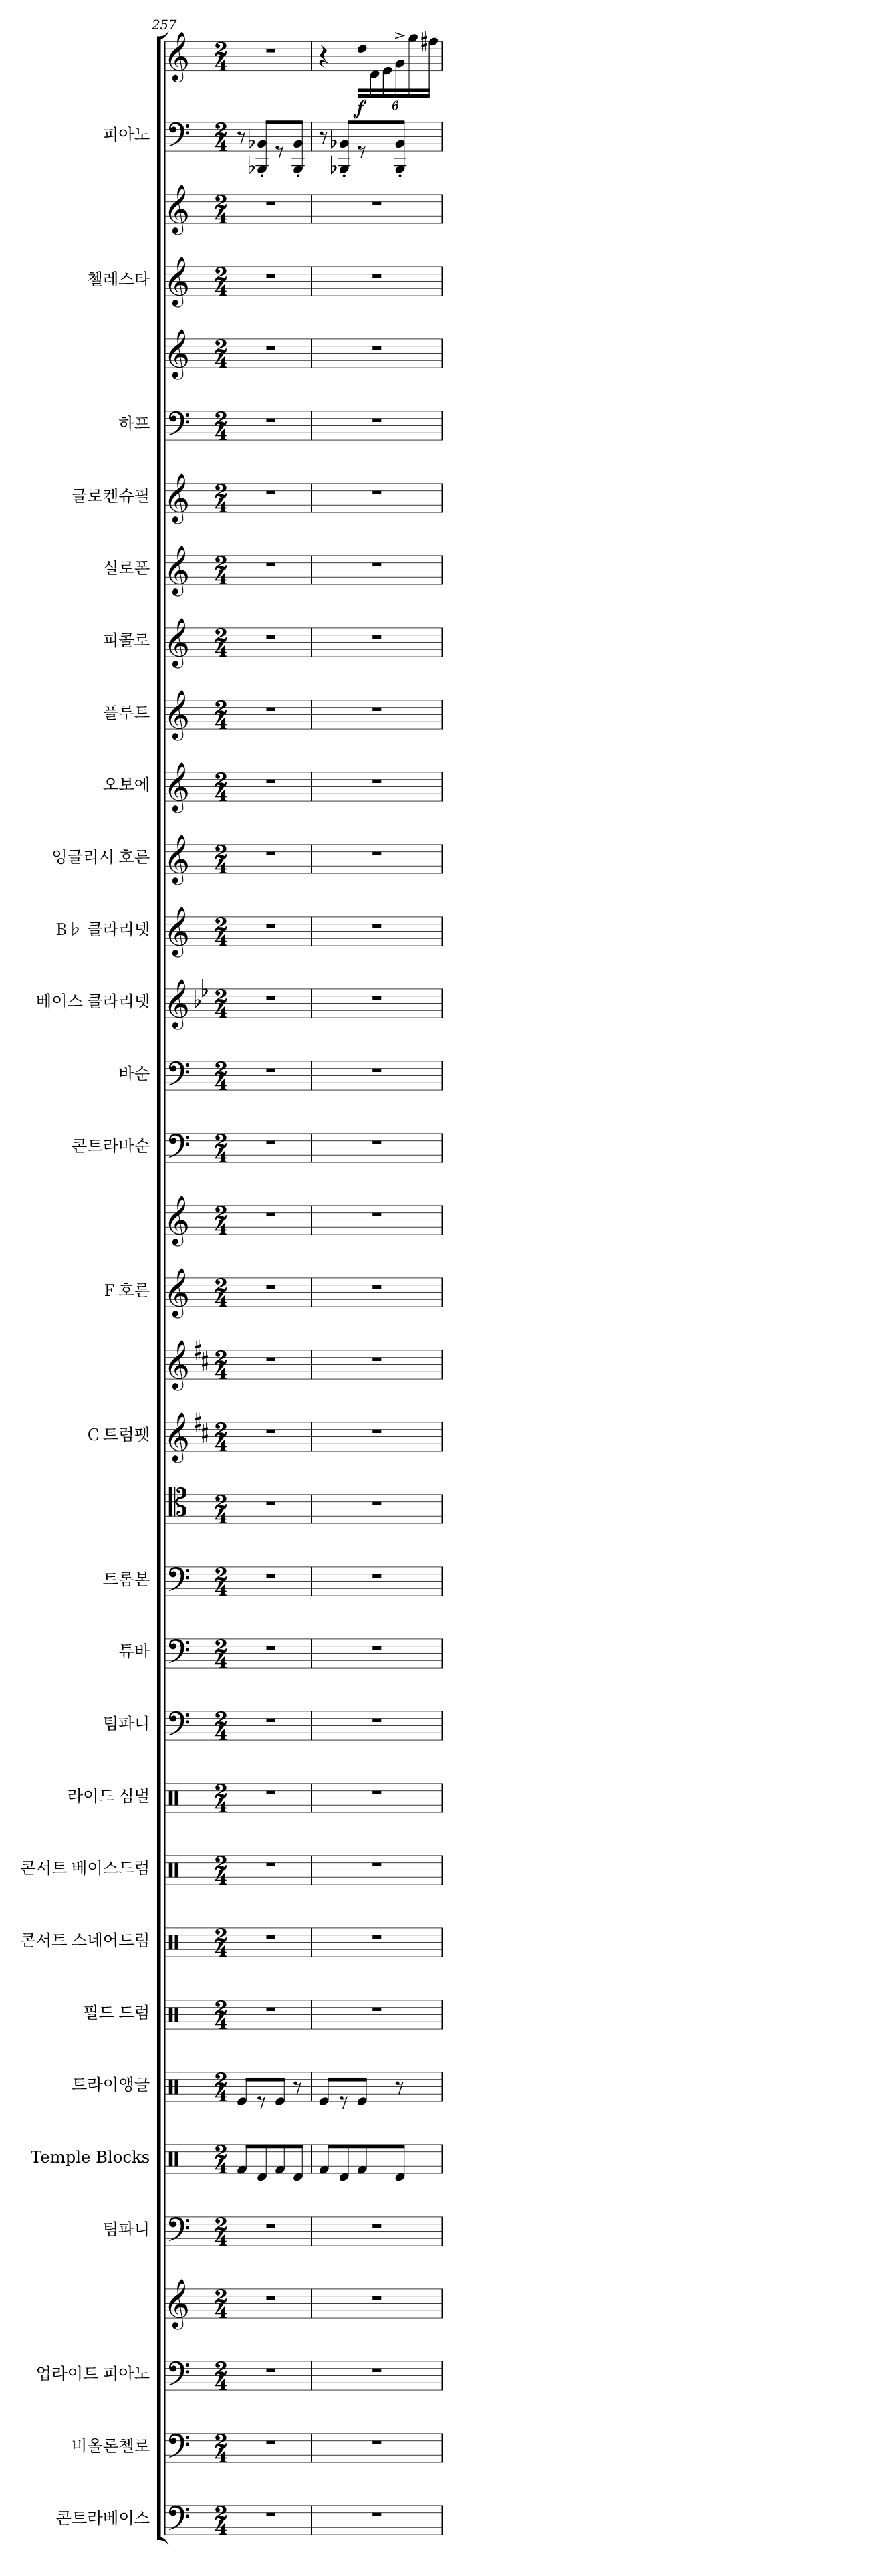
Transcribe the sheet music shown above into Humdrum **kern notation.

**kern	**kern	**kern	**kern	**kern	**kern	**kern	**kern	**kern	**kern	**kern	**kern	**kern	**kern	**kern	**kern	**kern	**kern	**kern	**kern	**kern	**kern	**kern	**kern	**kern	**kern	**kern	**kern	**kern	**kern	**kern	**kern	**kern	**kern	**kern	**dynam
*part28	*part27	*part26	*part26	*part25	*part24	*part23	*part22	*part21	*part20	*part19	*part18	*part17	*part16	*part16	*part15	*part15	*part14	*part14	*part13	*part12	*part11	*part10	*part9	*part8	*part7	*part6	*part5	*part4	*part3	*part3	*part2	*part2	*part1	*part1	*part1
*staff35	*staff34	*staff33	*staff32	*staff31	*staff30	*staff29	*staff28	*staff27	*staff26	*staff25	*staff24	*staff23	*staff22	*staff21	*staff20	*staff19	*staff18	*staff17	*staff16	*staff15	*staff14	*staff13	*staff12	*staff11	*staff10	*staff9	*staff8	*staff7	*staff6	*staff5	*staff4	*staff3	*staff2	*staff1	*staff1/2
*I"콘트라베이스	*I"비올론첼로	*I"업라이트 피아노	*	*I"팀파니	*I"Temple Blocks	*I"트라이앵글	*I"필드 드럼	*I"콘서트 스네어드럼	*I"콘서트 베이스드럼	*I"라이드 심벌	*I"팀파니	*I"튜바	*I"트롬본	*	*I"C 트럼펫	*	*I"F 호른	*	*I"콘트라바순	*I"바순	*I"베이스 클라리넷	*I"B♭ 클라리넷	*I"잉글리시 호른	*I"오보에	*I"플루트	*I"피콜로	*I"실로폰	*I"글로켄슈필	*I"하프	*	*I"첼레스타	*	*I"피아노	*	*
*	*	*	*	*	*I'Tmp. Bl.	*	*	*	*	*	*	*	*	*	*	*	*	*	*	*	*	*	*	*	*	*	*	*	*	*	*	*	*	*	*
*clefF4	*clefF4	*clefF4	*clefG2	*clefF4	*clefX	*clefX	*clefX	*clefX	*clefX	*clefX	*clefF4	*clefF4	*clefF4	*clefC4	*clefG2	*clefG2	*clefG2	*clefG2	*clefF4	*clefF4	*clefG2	*clefG2	*clefG2	*clefG2	*clefG2	*clefG2	*clefG2	*clefG2	*clefF4	*clefG2	*clefG2	*clefG2	*clefF4	*clefG2	*
*ITrd7c12	*	*	*	*	*	*	*	*	*	*	*	*	*	*	*ITrd1c2	*ITrd1c2	*ITrd4c7	*ITrd4c7	*ITrd7c12	*	*ITrd8c14	*ITrd1c2	*ITrd4c7	*	*	*ITrd-7c-12	*ITrd-7c-12	*ITrd-14c-24	*	*	*ITrd-7c-12	*ITrd-7c-12	*	*	*
*k[]	*k[]	*k[]	*k[]	*k[]	*k[]	*k[]	*k[]	*k[]	*k[]	*k[]	*k[]	*k[]	*k[]	*k[]	*k[]	*k[]	*k[b-]	*k[b-]	*k[]	*k[]	*k[b-e-]	*k[b-e-]	*k[b-]	*k[]	*k[]	*k[]	*k[]	*k[]	*k[]	*k[]	*k[]	*k[]	*k[]	*k[]	*
*M2/4	*M2/4	*M2/4	*M2/4	*M2/4	*M2/4	*M2/4	*M2/4	*M2/4	*M2/4	*M2/4	*M2/4	*M2/4	*M2/4	*M2/4	*M2/4	*M2/4	*M2/4	*M2/4	*M2/4	*M2/4	*M2/4	*M2/4	*M2/4	*M2/4	*M2/4	*M2/4	*M2/4	*M2/4	*M2/4	*M2/4	*M2/4	*M2/4	*M2/4	*M2/4	*
=257	=257	=257	=257	=257	=257	=257	=257	=257	=257	=257	=257	=257	=257	=257	=257	=257	=257	=257	=257	=257	=257	=257	=257	=257	=257	=257	=257	=257	=257	=257	=257	=257	=257	=257	=257
2r	2r	2r	2r	2r	8Rf/L	8Re/L	2r	2r	2r	2r	2r	2r	2r	2r	2r	2r	2r	2r	2r	2r	2r	2r	2r	2r	2r	2r	2r	2r	2r	2r	2r	2r	8r	2r	.
.	.	.	.	.	8Rd/	8r	.	.	.	.	.	.	.	.	.	.	.	.	.	.	.	.	.	.	.	.	.	.	.	.	.	.	8BBB-X/' 8BB-X/'L	.	.
.	.	.	.	.	8Rf/	8Re/J	.	.	.	.	.	.	.	.	.	.	.	.	.	.	.	.	.	.	.	.	.	.	.	.	.	.	8r	.	.
.	.	.	.	.	8Rd/J	8r	.	.	.	.	.	.	.	.	.	.	.	.	.	.	.	.	.	.	.	.	.	.	.	.	.	.	8BBB-/' 8BB-/'J	.	.
=258	=258	=258	=258	=258	=258	=258	=258	=258	=258	=258	=258	=258	=258	=258	=258	=258	=258	=258	=258	=258	=258	=258	=258	=258	=258	=258	=258	=258	=258	=258	=258	=258	=258	=258	=258
2r	2r	2r	2r	2r	8Rf/L	8Re/L	2r	2r	2r	2r	2r	2r	2r	2r	2r	2r	2r	2r	2r	2r	2r	2r	2r	2r	2r	2r	2r	2r	2r	2r	2r	2r	8r	4r	.
.	.	.	.	.	8Rd/	8r	.	.	.	.	.	.	.	.	.	.	.	.	.	.	.	.	.	.	.	.	.	.	.	.	.	.	8BBB-X/' 8BB-X/'L	.	.
*	*	*	*	*	*	*	*	*	*	*	*	*	*	*	*	*	*	*	*	*	*	*	*	*	*	*	*	*	*	*	*	*	*	*Xbrackettup	*
!	!	!	!	!	!	!	!	!	!	!	!	!	!	!	!	!	!	!	!	!	!	!	!	!	!	!	!	!	!	!	!	!	!	!	!LO:DY:b
.	.	.	.	.	8Rf/	8Re/J	.	.	.	.	.	.	.	.	.	.	.	.	.	.	.	.	.	.	.	.	.	.	.	.	.	.	8r	24dd\LL	f
.	.	.	.	.	.	.	.	.	.	.	.	.	.	.	.	.	.	.	.	.	.	.	.	.	.	.	.	.	.	.	.	.	.	24d\	.
.	.	.	.	.	.	.	.	.	.	.	.	.	.	.	.	.	.	.	.	.	.	.	.	.	.	.	.	.	.	.	.	.	.	24e\	.
.	.	.	.	.	8Rd/J	8r	.	.	.	.	.	.	.	.	.	.	.	.	.	.	.	.	.	.	.	.	.	.	.	.	.	.	8BBB-/' 8BB-/'J	24g^\	.
.	.	.	.	.	.	.	.	.	.	.	.	.	.	.	.	.	.	.	.	.	.	.	.	.	.	.	.	.	.	.	.	.	.	24gg\	.
.	.	.	.	.	.	.	.	.	.	.	.	.	.	.	.	.	.	.	.	.	.	.	.	.	.	.	.	.	.	.	.	.	.	24ff#X\JJ	.
=	=	=	=	=	=	=	=	=	=	=	=	=	=	=	=	=	=	=	=	=	=	=	=	=	=	=	=	=	=	=	=	=	=	=	=
*-	*-	*-	*-	*-	*-	*-	*-	*-	*-	*-	*-	*-	*-	*-	*-	*-	*-	*-	*-	*-	*-	*-	*-	*-	*-	*-	*-	*-	*-	*-	*-	*-	*-	*-	*-
